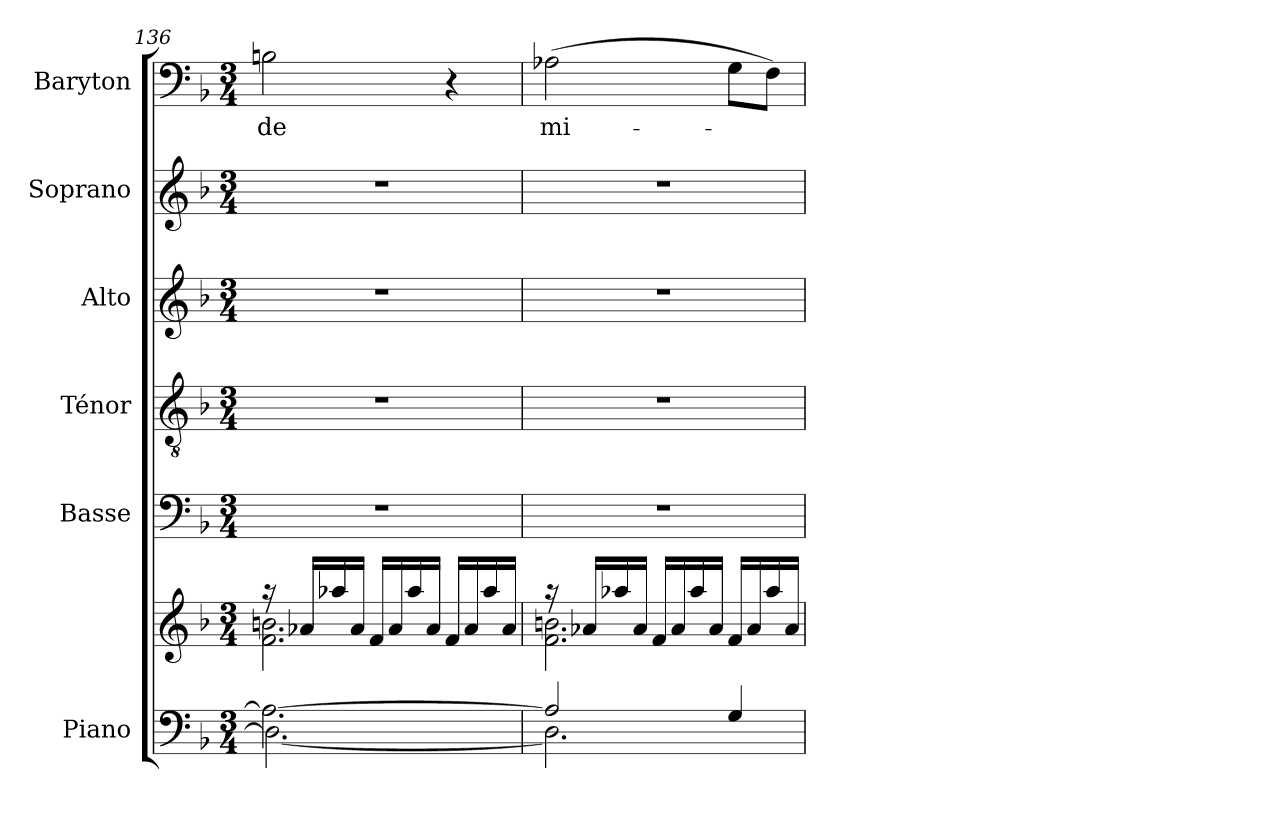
**kern	**kern	**kern	**kern	**kern	**kern	**kern	**text
*part6	*part6	*part5	*part4	*part3	*part2	*part1	*part1
*staff7	*staff6	*staff5	*staff4	*staff3	*staff2	*staff1	*staff1
*I"Piano	*	*I"Basse	*I"Ténor	*I"Alto	*I"Soprano	*I"Baryton	*
*I'Pno.	*	*I'B.	*I'T.	*I'Alt.	*I'So.	*I'Bar.	*
!!LO:LB:g=z
*clefF4	*clefG2	*clefF4	*clefGv2	*clefG2	*clefG2	*clefF4	*
*k[b-]	*k[b-]	*k[b-]	*k[b-]	*k[b-]	*k[b-]	*k[b-]	*
*M3/4	*M3/4	*M3/4	*M3/4	*M3/4	*M3/4	*M3/4	*
=136	=136	=136	=136	=136	=136	=136	=136
*^	*^	*	*	*	*	*	*
!	!	!	!	!	!	!	!	!	!LO:LY:b
2.A-\_	2.D-\_	16r	2.f\ 2.bn\	2.r	2.r	2.r	2.r	2Bn\	-de
.	.	16a-X/LL	.	.	.	.	.	.	.
.	.	16aa-X/	.	.	.	.	.	.	.
.	.	16a-/JJ	.	.	.	.	.	.	.
.	.	16f/LL	.	.	.	.	.	.	.
.	.	16a-/	.	.	.	.	.	.	.
.	.	16aa-/	.	.	.	.	.	.	.
.	.	16a-/JJ	.	.	.	.	.	.	.
.	.	16f/LL	.	.	.	.	.	4r	.
.	.	16a-/	.	.	.	.	.	.	.
.	.	16aa-/	.	.	.	.	.	.	.
.	.	16a-/JJ	.	.	.	.	.	.	.
=137	=137	=137	=137	=137	=137	=137	=137	=137	=137
!	!	!	!	!	!	!	!	!	!LO:LY:b
2A-/]	2.D-\]	16r	2.f\ 2.bn\	2.r	2.r	2.r	2.r	(2A-X\	mi-
.	.	16a-X/LL	.	.	.	.	.	.	.
.	.	16aa-X/	.	.	.	.	.	.	.
.	.	16a-/JJ	.	.	.	.	.	.	.
.	.	16f/LL	.	.	.	.	.	.	.
.	.	16a-/	.	.	.	.	.	.	.
.	.	16aa-/	.	.	.	.	.	.	.
.	.	16a-/JJ	.	.	.	.	.	.	.
4G/	.	16f/LL	.	.	.	.	.	8G\L	.
.	.	16a-/	.	.	.	.	.	.	.
.	.	16aa-/	.	.	.	.	.	8F\J)	.
.	.	16a-/JJ	.	.	.	.	.	.	.
*v	*v	*	*	*	*	*	*	*	*
*	*v	*v	*	*	*	*	*	*
=	=	=	=	=	=	=	=
*-	*-	*-	*-	*-	*-	*-	*-
